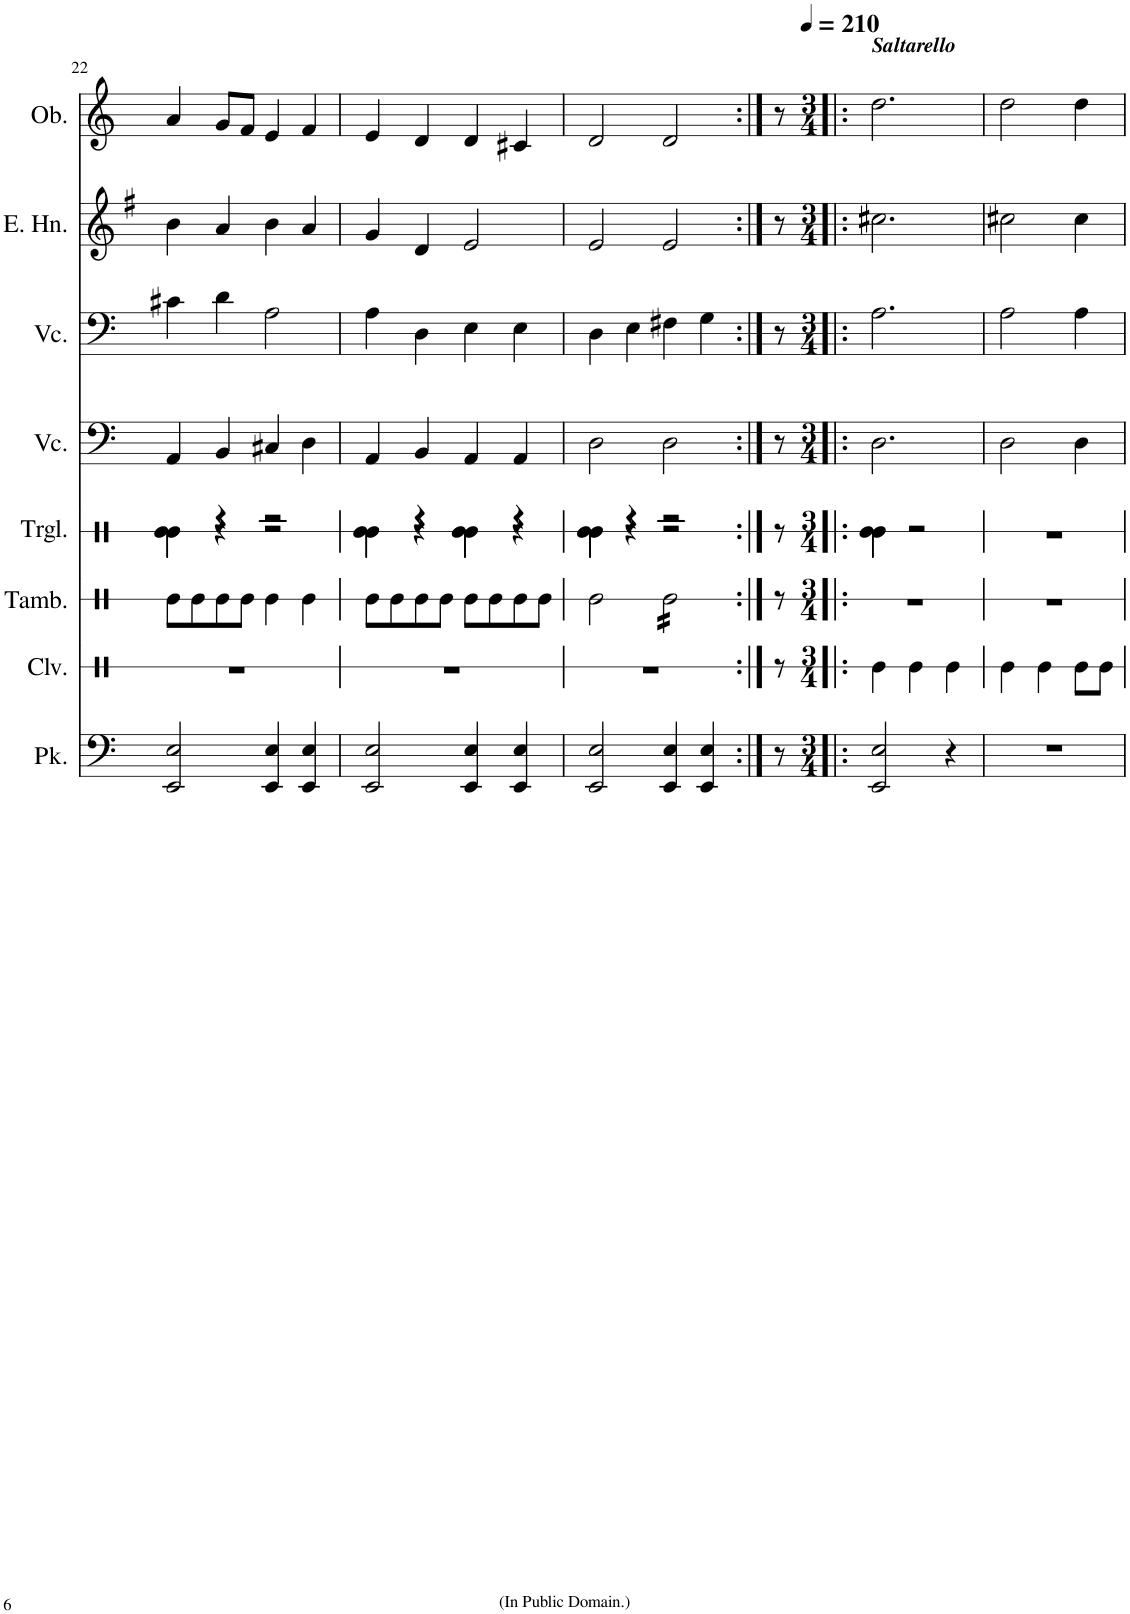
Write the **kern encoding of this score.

**kern	**kern	**kern	**kern	**kern	**kern	**kern	**kern	**kern	**kern	**kern	**kern
*part12	*part11	*part10	*part9	*part8	*part7	*part6	*part5	*part4	*part3	*part2	*part1
*staff12	*staff11	*staff10	*staff9	*staff8	*staff7	*staff6	*staff5	*staff4	*staff3	*staff2	*staff1
*I"Pauke	*I"Klanghölzer	*I"Tamburin	*I"Triangel	*I"Violoncello	*I"Violoncello	*I"Violoncello	*I"Violoncello	*I"English Horn	*I"English Horn	*I"Oboe	*I"Oboe
*I'Pk.	*	*I'Tamb.	*I'Trgl.	*I'Vc.	*I'Vc.	*I'Vc.	*I'Vc.	*I'E. Hn.	*I'E. Hn.	*I'Ob.	*I'Ob.
!!LO:PB:g=z
*clefF4	*clefX	*clefX	*clefX	*clefF4	*clefF4	*clefF4	*clefF4	*clefG2	*clefG2	*clefG2	*clefG2
*	*	*	*	*	*	*	*	*Trd4c7	*Trd4c7	*Trd4c7	*
*k[]	*k[]	*k[]	*k[]	*k[]	*k[]	*k[]	*k[]	*k[f#]	*k[f#]	*k[]	*k[]
*M2/2	*M2/2	*M2/2	*M2/2	*M2/2	*M2/2	*M2/2	*M2/2	*M2/2	*M2/2	*M2/2	*M2/2
=22	=22	=22	=22	=22	=22	=22	=22	=22	=22	=22	=22
*	*	*	*^	*	*	*	*	*	*	*	*
*	*	*	*	*^	*	*	*	*	*	*	*	*
*	*	*	*	*	*^	*	*	*	*	*	*	*	*
2EE/ 2E/	1r	8Re\L	4Re\	4Re\	4Re\	4Re\	4AA	4AA/	4c#X	4c#X\	4b	4b\	4a	4a/
.	.	8Re\	.	.	.	.	.	.	.	.	.	.	.	.
.	.	8Re\	4r	2.ryy	4r	2.ryy	4BB	4BB/	4d	4d\	4a	4a/	8g/L	8g/L
.	.	8Re\J	.	.	.	.	.	.	.	.	.	.	8f/J	8f/J
4EE/ 4E/	.	4Re\	2r	.	2r	.	4C#X	4C#X/	2A	2A\	4b	4b\	4e	4e/
4EE/ 4E/	.	4Re\	.	.	.	.	4D	4D\	.	.	4a	4a/	4f	4f/
=23	=23	=23	=23	=23	=23	=23	=23	=23	=23	=23	=23	=23	=23	=23
2EE/ 2E/	1r	8Re\L	4Re\	4Re\	4Re\	4Re\	4AA	4AA/	4A	4A\	4g	4g/	4e	4e/
.	.	8Re\	.	.	.	.	.	.	.	.	.	.	.	.
.	.	8Re\	4r	4ryy	4r	4ryy	4BB	4BB/	4D	4D\	4d	4d/	4d	4d/
.	.	8Re\J	.	.	.	.	.	.	.	.	.	.	.	.
4EE/ 4E/	.	8Re\L	4Re\	4Re\	4Re\	4Re\	4AA	4AA/	4E	4E\	2e	2e/	4d	4d/
.	.	8Re\	.	.	.	.	.	.	.	.	.	.	.	.
4EE/ 4E/	.	8Re\	4r	4ryy	4r	4ryy	4AA	4AA/	4E	4E\	.	.	4c#X	4c#X/
.	.	8Re\J	.	.	.	.	.	.	.	.	.	.	.	.
=24	=24	=24	=24	=24	=24	=24	=24	=24	=24	=24	=24	=24	=24	=24
2EE/ 2E/	1r	2Re\	4Re\	4Re\	4Re\	4Re\	2D	2D\	4D	4D\	2e	2e/	2d	2d/
.	.	.	4r	2.ryy	4r	2.ryy	.	.	4E	4E\	.	.	.	.
*	*	*tremolo	*	*	*	*	*	*	*	*	*	*	*	*
4EE/ 4E/	.	16Re\LL	2r	.	2r	.	2D	2D\	4F#X	4F#X\	2e	2e/	2d	2d/
.	.	16Re\	.	.	.	.	.	.	.	.	.	.	.	.
.	.	16Re\	.	.	.	.	.	.	.	.	.	.	.	.
.	.	16Re\	.	.	.	.	.	.	.	.	.	.	.	.
4EE/ 4E/	.	16Re\	.	.	.	.	.	.	4G	4G\	.	.	.	.
.	.	16Re\	.	.	.	.	.	.	.	.	.	.	.	.
.	.	16Re\	.	.	.	.	.	.	.	.	.	.	.	.
.	.	16Re\JJ	.	.	.	.	.	.	.	.	.	.	.	.
*	*	*Xtremolo	*	*	*	*	*	*	*	*	*	*	*	*
*	*	*	*v	*v	*v	*v	*	*	*	*	*	*	*	*
=25:|!	=25:|!	=25:|!	=25:|!	=25:|!	=25:|!	=25:|!	=25:|!	=25:|!	=25:|!	=25:|!	=25:|!
8r	8r	8r	8r	8r	8r	8r	8r	8r	8r	8r	8r
=26!|:	=26!|:	=26!|:	=26!|:	=26!|:	=26!|:	=26!|:	=26!|:	=26!|:	=26!|:	=26!|:	=26!|:
*M3/4	*M3/4	*M3/4	*M3/4	*M3/4	*M3/4	*M3/4	*M3/4	*M3/4	*M3/4	*M3/4	*M3/4
*	*	*	*	*	*	*	*	*	*	*	*MM210
*	*	*	*^	*	*	*	*	*	*	*	*
*	*	*	*	*^	*	*	*	*	*	*	*	*
*	*	*	*	*	*^	*	*	*	*	*	*	*	*
!	!	!	!	!	!	!	!	!	!	!	!	!	!	!LO:TX:a:Bi:t=Saltarello
2EE/ 2E/	4Re\	2.r	4Re\	4Re\	4Re\	4Re\	2.D	2.D\	2.A	2.A\	2.cc#X	2.cc#X\	2.dd	2.dd\
.	4Re\	.	2r	2ryy	2ryy	2ryy	.	.	.	.	.	.	.	.
4r	4Re\	.	.	.	.	.	.	.	.	.	.	.	.	.
*	*	*	*v	*v	*v	*v	*	*	*	*	*	*	*	*
=27	=27	=27	=27	=27	=27	=27	=27	=27	=27	=27	=27
2.r	4Re\	2.r	2.r	2D	2D\	2A	2A\	2cc#X	2cc#X\	2dd	2dd\
.	4Re\	.	.	.	.	.	.	.	.	.	.
.	8Re\L	.	.	4D	4D\	4A	4A\	4cc#	4cc#\	4dd	4dd\
.	8Re\J	.	.	.	.	.	.	.	.	.	.
=	=	=	=	=	=	=	=	=	=	=	=
*-	*-	*-	*-	*-	*-	*-	*-	*-	*-	*-	*-
